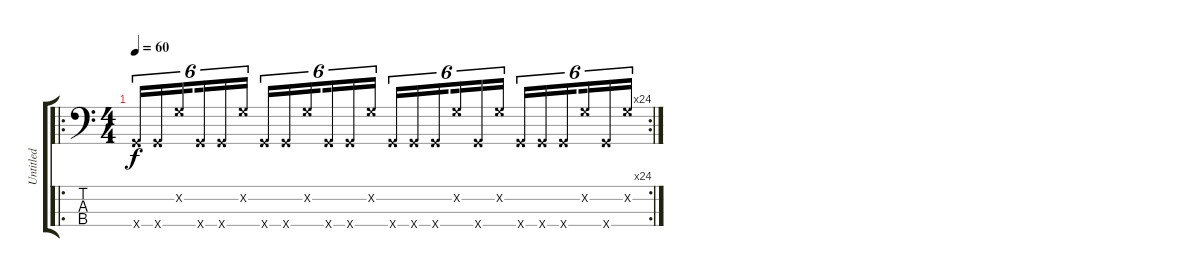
\track ("Untitled" "Untitled") {instrument electricbassfinger}
\staff {score tabs}
\tuning (G2 D2 A1 E1) {hide}
\ro
\rc 24
\ts (4 4)
\tempo 60
\clef f4
\ks c
3.4{x}.16{tu (6 4) dy f instrument electricbassfinger} 3.4{x}.16{tu (6 4)} 5.2{x}.16{tu (6 4) beam splitsecondary} 3.4{x}.16{tu (6 4)} 3.4{x}.16{tu (6 4)} 5.2{x}.16{tu (6 4)} 3.4{x}.16{tu (6 4)} 3.4{x}.16{tu (6 4)} 5.2{x}.16{tu (6 4) beam splitsecondary} 3.4{x}.16{tu (6 4)} 3.4{x}.16{tu (6 4)} 5.2{x}.16{tu (6 4)} 3.4{x}.16{tu (6 4)} 3.4{x}.16{tu (6 4)} 3.4{x}.16{tu (6 4) beam splitsecondary} 5.2{x}.16{tu (6 4)} 3.4{x}.16{tu (6 4)} 5.2{x}.16{tu (6 4)} 3.4{x}.16{tu (6 4)} 3.4{x}.16{tu (6 4)} 3.4{x}.16{tu (6 4) beam splitsecondary} 5.2{x}.16{tu (6 4)} 3.4{x}.16{tu (6 4)} 5.2{x}.16{tu (6 4)}
